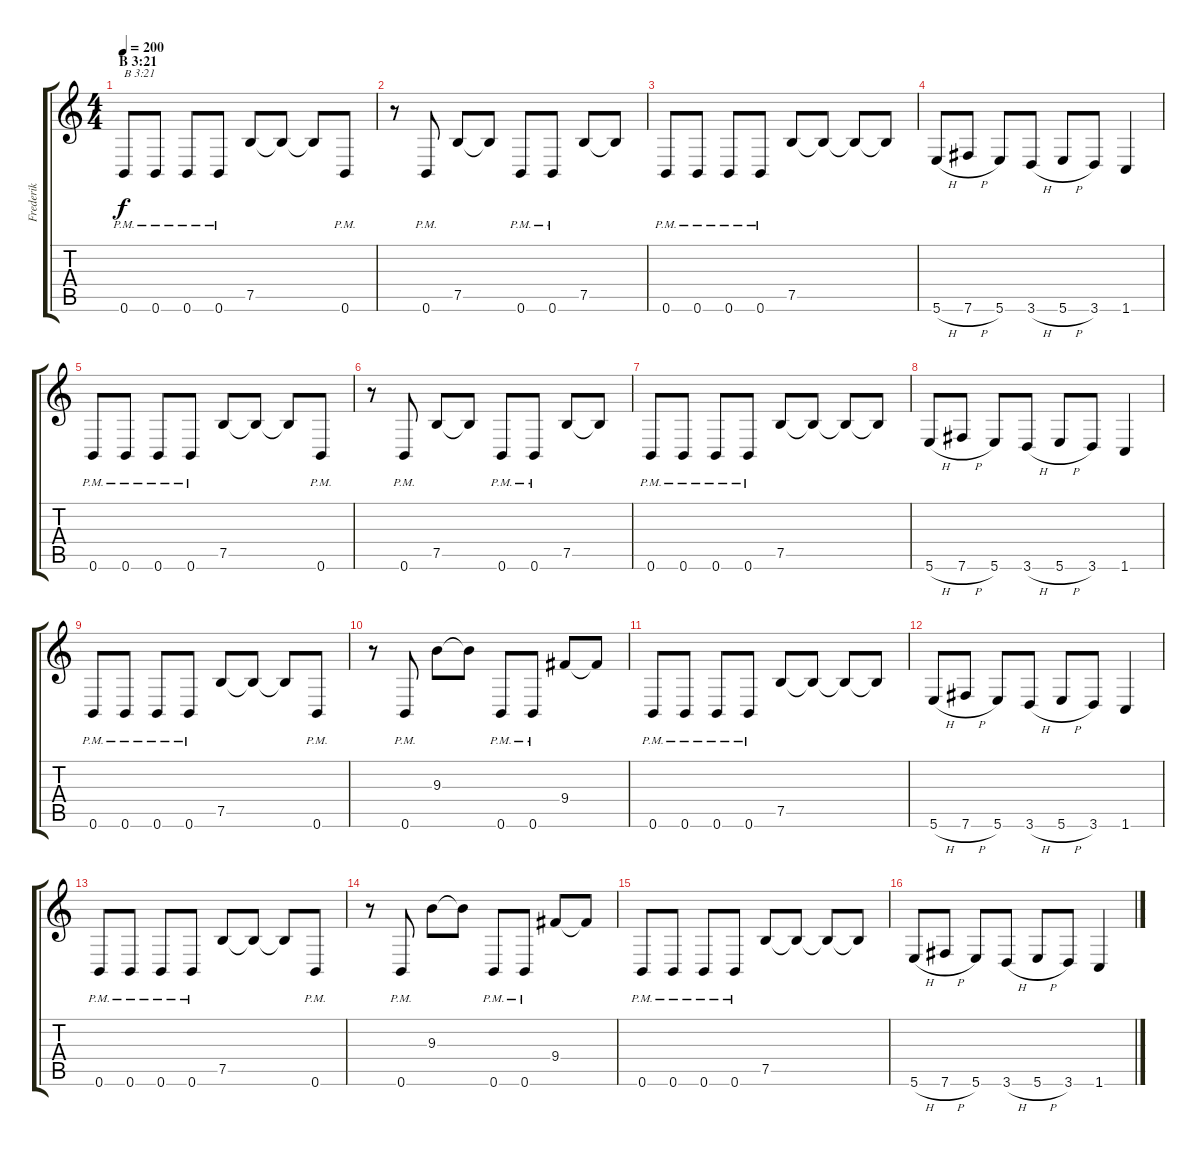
\track ("Frederik" "Frederik") {instrument distortionguitar}
\staff {score tabs}
\tuning (B3 Gb3 D3 A2 E2 B1) {hide}
\ts (4 4)
\section ("" "B 3:21")
\tempo 200
\clef g2
\ks c
0.6{pm}.8{txt "B 3:21" dy f} 0.6{pm}.8 0.6{pm}.8 0.6{pm}.8 7.5.8 7.5{t}.8 7.5{t}.8 0.6{pm}.8 |
r.8 0.6{pm}.8 7.5.8 7.5{t}.8 0.6{pm}.8 0.6{pm}.8 7.5.8 7.5{t}.8 |
0.6{pm}.8 0.6{pm}.8 0.6{pm}.8 0.6{pm}.8 7.5.8 7.5{t}.8 7.5{t}.8 7.5{t}.8 |
5.6{h}.8 7.6{h}.8 5.6.8 3.6{h}.8 5.6{h}.8 3.6.8 1.6.4 |
0.6{pm}.8 0.6{pm}.8 0.6{pm}.8 0.6{pm}.8 7.5.8 7.5{t}.8 7.5{t}.8 0.6{pm}.8 |
r.8 0.6{pm}.8 7.5.8 7.5{t}.8 0.6{pm}.8 0.6{pm}.8 7.5.8 7.5{t}.8 |
0.6{pm}.8 0.6{pm}.8 0.6{pm}.8 0.6{pm}.8 7.5.8 7.5{t}.8 7.5{t}.8 7.5{t}.8 |
5.6{h}.8 7.6{h}.8 5.6.8 3.6{h}.8 5.6{h}.8 3.6.8 1.6.4 |
0.6{pm}.8 0.6{pm}.8 0.6{pm}.8 0.6{pm}.8 7.5.8 7.5{t}.8 7.5{t}.8 0.6{pm}.8 |
r.8 0.6{pm}.8 9.3.8 9.3{t}.8 0.6{pm}.8 0.6{pm}.8 9.4.8 9.4{t}.8 |
0.6{pm}.8 0.6{pm}.8 0.6{pm}.8 0.6{pm}.8 7.5.8 7.5{t}.8 7.5{t}.8 7.5{t}.8 |
5.6{h}.8 7.6{h}.8 5.6.8 3.6{h}.8 5.6{h}.8 3.6.8 1.6.4 |
0.6{pm}.8 0.6{pm}.8 0.6{pm}.8 0.6{pm}.8 7.5.8 7.5{t}.8 7.5{t}.8 0.6{pm}.8 |
r.8 0.6{pm}.8 9.3.8 9.3{t}.8 0.6{pm}.8 0.6{pm}.8 9.4.8 9.4{t}.8 |
0.6{pm}.8 0.6{pm}.8 0.6{pm}.8 0.6{pm}.8 7.5.8 7.5{t}.8 7.5{t}.8 7.5{t}.8 |
5.6{h}.8 7.6{h}.8 5.6.8 3.6{h}.8 5.6{h}.8 3.6.8 1.6.4
